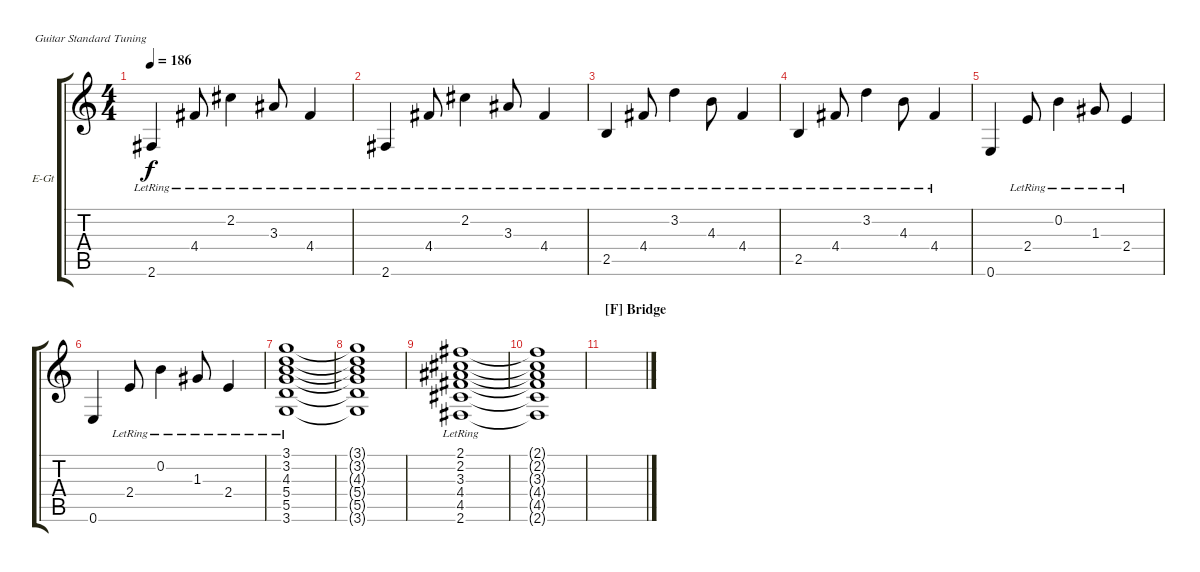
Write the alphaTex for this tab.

\defaultSystemsLayout 4
\bracketExtendMode groupsimilarinstruments
\firstSystemTrackNameOrientation horizontal
\otherSystemsTrackNameOrientation horizontal
\track ("Electric Guitar" "E-Gt") {instrument electricguitarclean}
\staff {score tabs}
\tuning (E4 B3 G3 D3 A2 E2)
\ts (4 4)
\tempo 186
\clef g2
\ks c
2.6{lr}.4{dy f} 4.4{lr}.8 2.2{lr}.4 3.3{lr}.8 4.4{lr}.4 |
2.6{lr}.4 4.4{lr}.8 2.2{lr}.4 3.3{lr}.8 4.4{lr}.4 |
2.5{lr}.4 4.4{lr}.8 3.2{lr}.4 4.3{lr}.8 4.4{lr}.4 |
2.5{lr}.4 4.4{lr}.8 3.2{lr}.4 4.3{lr}.8 4.4{lr}.4 |
0.6.4 2.4{lr}.8 0.2{lr}.4 1.3{lr}.8 2.4{lr}.4 |
0.6.4 2.4{lr}.8 0.2{lr}.4 1.3{lr}.8 2.4{lr}.4 |
(3.2{lr} 3.6{lr} 5.5{lr} 5.4{lr} 4.3{lr} 3.1{lr}).1 |
(3.2{t} 3.6{t} 5.5{t} 5.4{t} 4.3{t} 3.1{t}).1 |
(2.2{lr} 2.6{lr} 4.5{lr} 4.4{lr} 3.3{lr} 2.1{lr}).1 |
(2.2{t} 2.6{t} 4.5{t} 4.4{t} 3.3{t} 2.1{t}).1 |
\section ("F" "Bridge")
